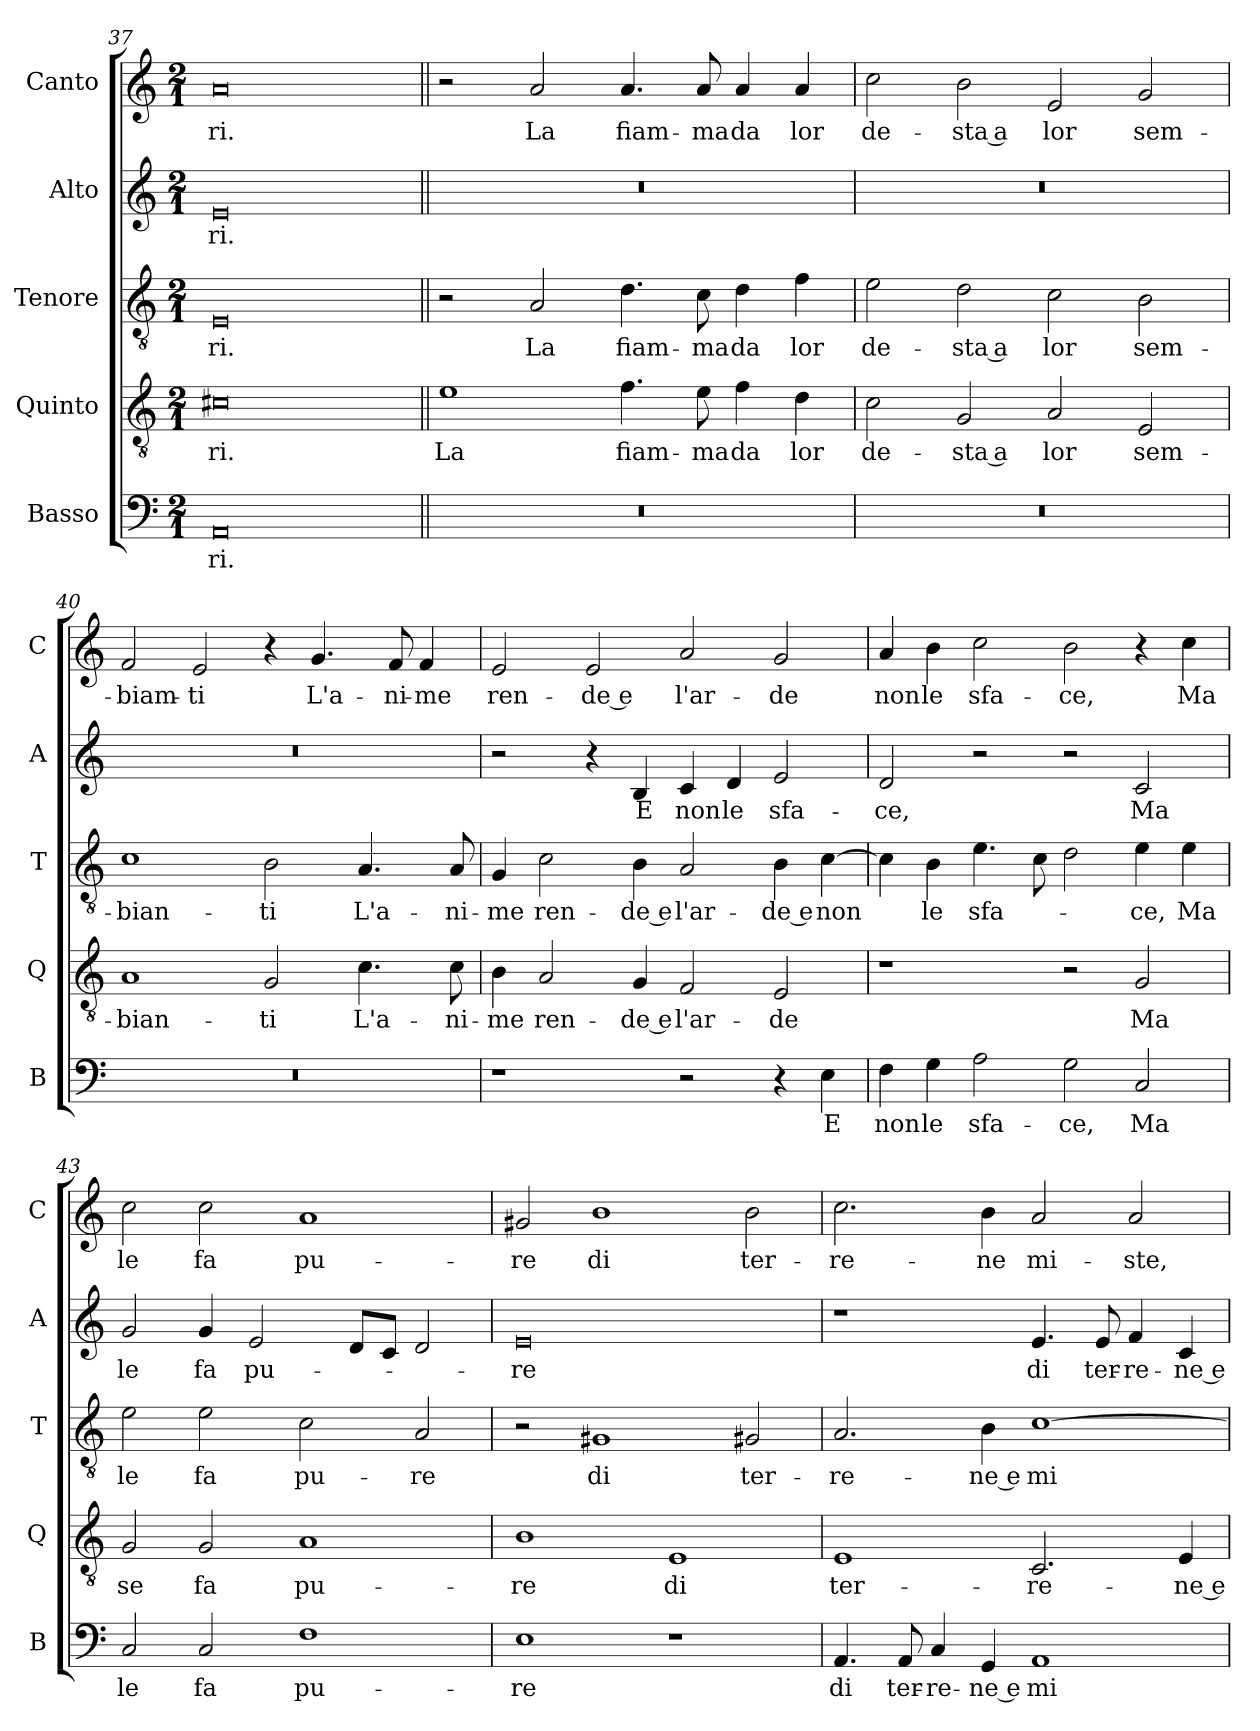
**kern	**text	**kern	**text	**kern	**text	**kern	**text	**kern	**text
*part5	*part5	*part4	*part4	*part3	*part3	*part2	*part2	*part1	*part1
*staff5	*staff5	*staff4	*staff4	*staff3	*staff3	*staff2	*staff2	*staff1	*staff1
*I"Basso	*	*I"Quinto	*	*I"Tenore	*	*I"Alto	*	*I"Canto	*
*I'B	*	*I'Q	*	*I'T	*	*I'A	*	*I'C	*
*clefF4	*	*clefGv2	*	*clefGv2	*	*clefG2	*	*clefG2	*
*k[]	*	*k[]	*	*k[]	*	*k[]	*	*k[]	*
*M2/1	*	*M2/1	*	*M2/1	*	*M2/1	*	*M2/1	*
=37	=37	=37	=37	=37	=37	=37	=37	=37	=37
0AA	-ri.	0c#X	-ri.	0E	-ri.	0e	-ri.	0a	-ri.
=38||	=38||	=38||	=38||	=38||	=38||	=38||	=38||	=38||	=38||
0r	.	1e	La	2r	.	0r	.	2r	.
.	.	.	.	2A	La	.	.	2a	La
.	.	4.f	fiam-	4.d	fiam-	.	.	4.a	fiam-
.	.	8e	-ma	8c	-ma	.	.	8a	-ma
.	.	4f	da	4d	da	.	.	4a	da
.	.	4d	lor	4f	lor	.	.	4a	lor
=39	=39	=39	=39	=39	=39	=39	=39	=39	=39
0r	.	2c	de-	2e	de-	0r	.	2cc	de-
.	.	2G	-sta a	2d	-sta a	.	.	2b	-sta a
.	.	2A	lor	2c	lor	.	.	2e	lor
.	.	2E	sem-	2B	sem-	.	.	2g	sem-
=40	=40	=40	=40	=40	=40	=40	=40	=40	=40
0r	.	1A	-bian-	1c	-bian-	0r	.	2f	-biam-
.	.	.	.	.	.	.	.	2e	-ti
.	.	2G	-ti	2B	-ti	.	.	4r	.
.	.	.	.	.	.	.	.	4.g	L'a-
.	.	4.c	L'a-	4.A	L'a-	.	.	.	.
.	.	.	.	.	.	.	.	8f	-ni-
.	.	.	.	.	.	.	.	4f	-me
.	.	8c	-ni-	8A	-ni-	.	.	.	.
=41	=41	=41	=41	=41	=41	=41	=41	=41	=41
1r	.	4B	-me	4G	-me	2r	.	2e	ren-
.	.	2A	ren-	2c	ren-	.	.	.	.
.	.	.	.	.	.	4r	.	2e	-de e
.	.	4G	-de e	4B	-de e	4B	E	.	.
2r	.	2F	l'ar-	2A	l'ar-	4c	non	2a	l'ar-
.	.	.	.	.	.	4d	le	.	.
4r	.	2E	-de	4B	-de e	2e	sfa-	2g	-de
4E	E	.	.	[4c	non	.	.	.	.
=42	=42	=42	=42	=42	=42	=42	=42	=42	=42
4F	non	1r	.	4c]	.	2d	-ce,	4a	non
4G	le	.	.	4B	le	.	.	4b	le
2A	sfa-	.	.	4.e	sfa-	2r	.	2cc	sfa-
.	.	.	.	8c	.	.	.	.	.
2G	-ce,	2r	.	2d	.	2r	.	2b	-ce,
2C	Ma	2G	Ma	4e	-ce,	2c	Ma	4r	.
.	.	.	.	4e	Ma	.	.	4cc	Ma
=43	=43	=43	=43	=43	=43	=43	=43	=43	=43
2C	le	2G	se	2e	le	2g	le	2cc	le
2C	fa	2G	fa	2e	fa	4g	fa	2cc	fa
.	.	.	.	.	.	2e	pu-	.	.
1F	pu-	1A	pu-	2c	pu-	.	.	1a	pu-
.	.	.	.	.	.	8dL	.	.	.
.	.	.	.	.	.	8cJ	.	.	.
.	.	.	.	2A	-re	2d	.	.	.
=44	=44	=44	=44	=44	=44	=44	=44	=44	=44
1E	-re	1B	-re	2r	.	0e	-re	2g#X	-re
.	.	.	.	1G#X	di	.	.	1b	di
1r	.	1E	di	.	.	.	.	.	.
.	.	.	.	2G#X	ter-	.	.	2b	ter-
=45	=45	=45	=45	=45	=45	=45	=45	=45	=45
4.AA	di	1E	ter-	2.A	-re-	1r	.	2.cc	-re-
8AA	ter-	.	.	.	.	.	.	.	.
4C	-re-	.	.	.	.	.	.	.	.
4GG	-ne e	.	.	4B	-ne e	.	.	4b	-ne
1AA	mi-	2.C	-re-	[1c	mi-	4.e	di	2a	mi-
.	.	.	.	.	.	8e	ter-	.	.
.	.	.	.	.	.	4f	-re-	2a	-ste,
.	.	4E	-ne e	.	.	4c	-ne e	.	.
=	=	=	=	=	=	=	=	=	=
*-	*-	*-	*-	*-	*-	*-	*-	*-	*-
